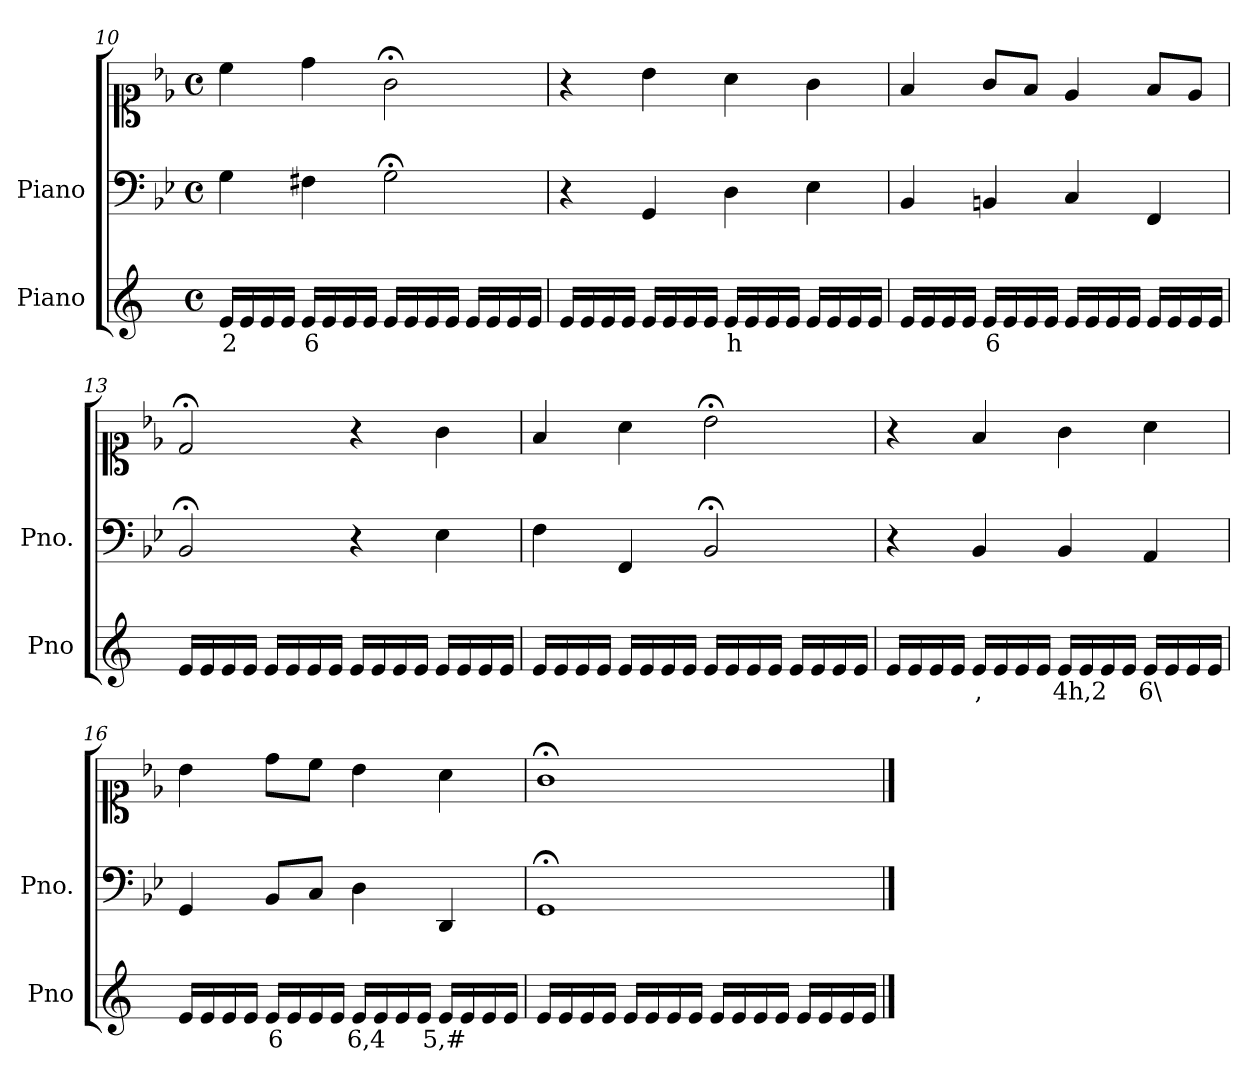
**kern	**text	**kern	**kern
*part2	*part2	*part1	*part1
*staff3	*staff3	*staff2	*staff1
*I"Piano	*	*I"Piano	*
*I'Pno	*	*I'Pno.	*
*clefG2	*	*clefF4	*clefC1
*k[]	*	*k[b-e-]	*k[b-e-]
*M4/4	*	*M4/4	*M4/4
*met(c)	*	*met(c)	*met(c)
=10	=10	=10	=10
!	!LO:LY:b	!	!
16e/LL	2	4G\	4cc\
16e/	.	.	.
16e/	.	.	.
16e/JJ	.	.	.
!	!LO:LY:b	!	!
16e/LL	6	4F#X\	4dd\
16e/	.	.	.
16e/	.	.	.
16e/JJ	.	.	.
16e/LL	.	2G;<\	2g;<\
16e/	.	.	.
16e/	.	.	.
16e/JJ	.	.	.
16e/LL	.	.	.
16e/	.	.	.
16e/	.	.	.
16e/JJ	.	.	.
=11	=11	=11	=11
16e/LL	.	4r	4r
16e/	.	.	.
16e/	.	.	.
16e/JJ	.	.	.
16e/LL	.	4GG/	4b-\
16e/	.	.	.
16e/	.	.	.
16e/JJ	.	.	.
!	!LO:LY:b	!	!
16e/LL	h	4D\	4a\
16e/	.	.	.
16e/	.	.	.
16e/JJ	.	.	.
16e/LL	.	4E-\	4g\
16e/	.	.	.
16e/	.	.	.
16e/JJ	.	.	.
=12	=12	=12	=12
16e/LL	.	4BB-/	4f/
16e/	.	.	.
16e/	.	.	.
16e/JJ	.	.	.
!	!LO:LY:b	!	!
16e/LL	6	4BBn/	8g/L
16e/	.	.	.
16e/	.	.	8f/J
16e/JJ	.	.	.
16e/LL	.	4C/	4e-/
16e/	.	.	.
16e/	.	.	.
16e/JJ	.	.	.
16e/LL	.	4FF/	8f/L
16e/	.	.	.
16e/	.	.	8e-/J
16e/JJ	.	.	.
=13	=13	=13	=13
16e/LL	.	2BB-;</	2d;</
16e/	.	.	.
16e/	.	.	.
16e/JJ	.	.	.
16e/LL	.	.	.
16e/	.	.	.
16e/	.	.	.
16e/JJ	.	.	.
16e/LL	.	4r	4r
16e/	.	.	.
16e/	.	.	.
16e/JJ	.	.	.
16e/LL	.	4E-\	4g\
16e/	.	.	.
16e/	.	.	.
16e/JJ	.	.	.
=14	=14	=14	=14
16e/LL	.	4F\	4f/
16e/	.	.	.
16e/	.	.	.
16e/JJ	.	.	.
16e/LL	.	4FF/	4a\
16e/	.	.	.
16e/	.	.	.
16e/JJ	.	.	.
16e/LL	.	2BB-;</	2b-;<\
16e/	.	.	.
16e/	.	.	.
16e/JJ	.	.	.
16e/LL	.	.	.
16e/	.	.	.
16e/	.	.	.
16e/JJ	.	.	.
=15	=15	=15	=15
16e/LL	.	4r	4r
16e/	.	.	.
16e/	.	.	.
16e/JJ	.	.	.
!	!LO:LY:b	!	!
16e/LL	,	4BB-/	4f/
16e/	.	.	.
16e/	.	.	.
16e/JJ	.	.	.
!	!LO:LY:b	!	!
16e/LL	4h,2	4BB-/	4g\
16e/	.	.	.
16e/	.	.	.
16e/JJ	.	.	.
!	!LO:LY:b	!	!
16e/LL	6\	4AA/	4a\
16e/	.	.	.
16e/	.	.	.
16e/JJ	.	.	.
=16	=16	=16	=16
16e/LL	.	4GG/	4b-\
16e/	.	.	.
16e/	.	.	.
16e/JJ	.	.	.
!	!LO:LY:b	!	!
16e/LL	6	8BB-/L	8dd\L
16e/	.	.	.
16e/	.	8C/J	8cc\J
16e/JJ	.	.	.
!	!LO:LY:b	!	!
16e/LL	6,4	4D\	4b-\
16e/	.	.	.
16e/	.	.	.
16e/JJ	.	.	.
!	!LO:LY:b	!	!
16e/LL	5,#	4DD/	4a\
16e/	.	.	.
16e/	.	.	.
16e/JJ	.	.	.
=17	=17	=17	=17
16e/LL	.	1GG;<	1g;<
16e/	.	.	.
16e/	.	.	.
16e/JJ	.	.	.
16e/LL	.	.	.
16e/	.	.	.
16e/	.	.	.
16e/JJ	.	.	.
16e/LL	.	.	.
16e/	.	.	.
16e/	.	.	.
16e/JJ	.	.	.
16e/LL	.	.	.
16e/	.	.	.
16e/	.	.	.
16e/JJ	.	.	.
==	==	==	==
*-	*-	*-	*-
